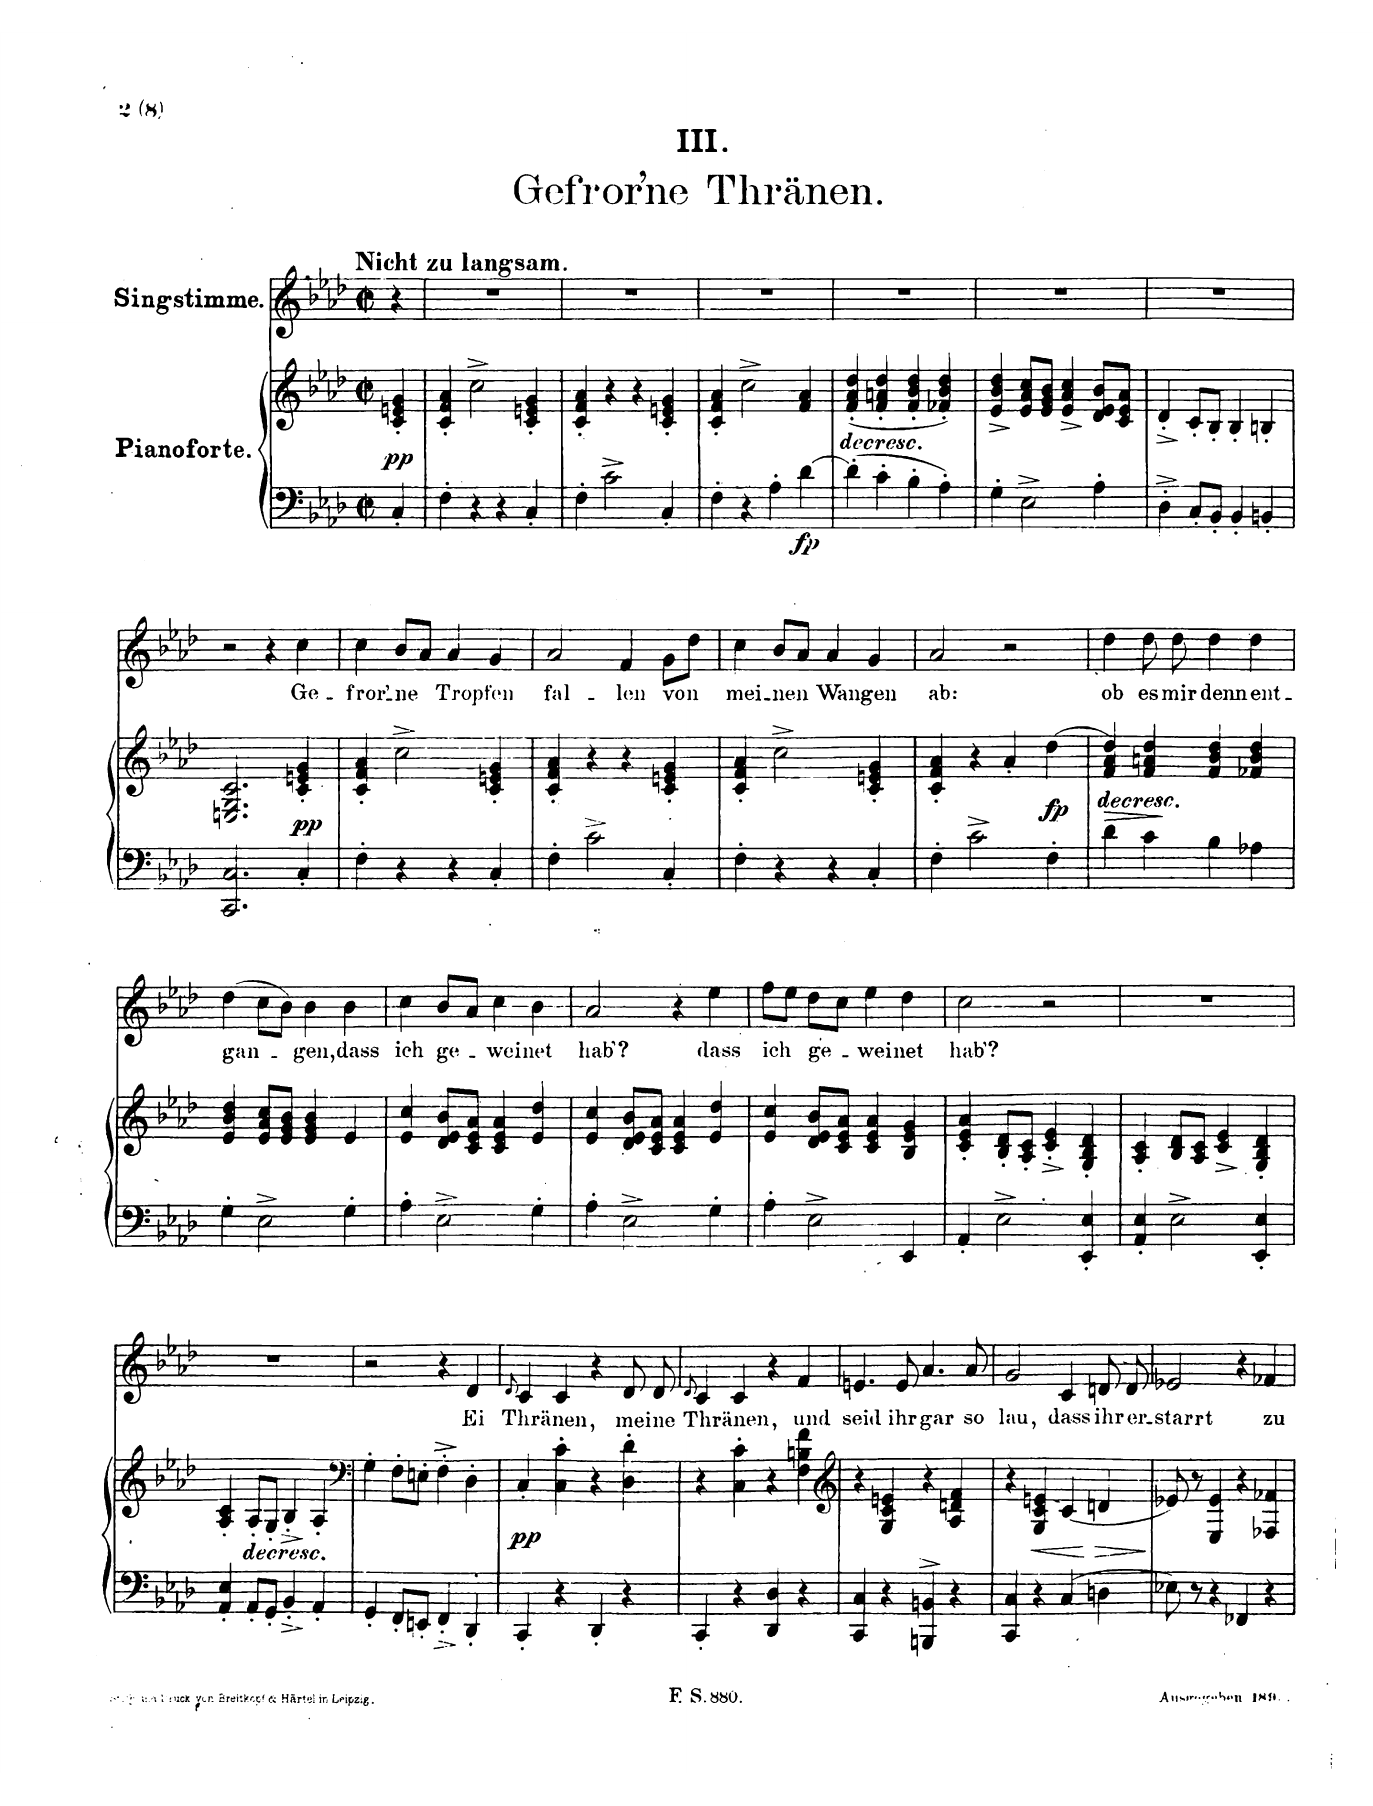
**kern	**kern	**dynam	**kern	**text
*part2	*part2	*part2	*part1	*part1
*staff3	*staff2	*staff2/3	*staff1	*staff1
*I"Pianoforte	*	*	*I"Singstimme Voice	*
*I'Pno	*	*	*	*
*clefF4	*clefG2	*	*clefG2	*
*k[b-e-a-d-]	*k[b-e-a-d-]	*	*k[b-e-a-d-]	*
*M2/2	*M2/2	*	*M2/2	*
*met(c|)	*met(c|)	*	*met(c|)	*
=	=	=	=	=
!	!	!	!LO:TX:a:B:t=Nicht zu langsam	!
4C'/	4c/' 4en/' 4g/'	.	4r	.
=1	=1	=1	=1	=1
4F'\	4c/' 4f/' 4a-/'	.	1r	.
4r	2cc^\	.	.	.
4r	.	.	.	.
4C'/	4c/' 4en/' 4g/'	.	.	.
=2	=2	=2	=2	=2
4F'\	4c/' 4f/' 4a-/'	.	1r	.
2c^\	4r	.	.	.
.	4r	.	.	.
4C'/	4c/' 4en/' 4g/'	.	.	.
=3	=3	=3	=3	=3
4F'\	4c/' 4f/' 4a-/'	.	1r	.
4r	2cc^\	.	.	.
4A-'\	.	.	.	.
!	!	!LO:DY:b=2	!	!
[4d-\	4f/ 4a-/	fp	.	.
=4	=4	=4	=4	=4
!	!LO:TX:b:i:t=dim.	!	!	!
4d-'\]	(4f/' 4a-/' 4dd-/'	.	1r	.
4c'\	4f/' 4an/' 4dd-/'	.	.	.
4B-'\	4f/' 4b-/' 4dd-/'	.	.	.
4A-'\	4f-X/' 4b-/' 4dd-/')	.	.	.
=5	=5	=5	=5	=5
4G'\	4e-/^ 4b-/^ 4dd-/^	.	1r	.
2E-^\	8e-/ 8a-/ 8cc/L	.	.	.
.	8e-/ 8g/ 8b-/J	.	.	.
.	4e-/^ 4a-/^ 4cc/^	.	.	.
4A-'\	8d-/ 8e-/ 8b-/L	.	.	.
.	8c/ 8e-/ 8a-/J	.	.	.
=6	=6	=6	=6	=6
4D-'^\	4d-'^/	.	1r	.
8C'/L	8c'/L	.	.	.
8BB-'/J	8B-'/J	.	.	.
4BB-'/	4B-'/	.	.	.
4BBn'/	4Bn'/	.	.	.
=7	=7	=7	=7	=7
2.CC/ 2.C/	2.En/ 2.G/ 2.c/	.	2r	.
.	.	.	4r	.
!	!	!LO:DY:b	!	!
4C'/	4c/' 4en/' 4g/'	pp	4cc\	Ge-
=8	=8	=8	=8	=8
4F'\	4c/' 4f/' 4a-/'	.	4cc\	-fror’-
4r	2cc^\	.	8b-/L	-ne
.	.	.	8a-/J	.
4r	.	.	4a-/	Trop-
4C'/	4c/' 4en/' 4g/'	.	4g/	-fen
=9	=9	=9	=9	=9
4F'\	4c/' 4f/' 4a-/'	.	2a-/	fal-
2c^\	4r	.	.	.
.	4r	.	4f/	-len
4C'/	4c/' 4en/' 4g/'	.	8g\L	von
.	.	.	8dd-\J	.
=10	=10	=10	=10	=10
4F'\	4c/' 4f/' 4a-/'	.	4cc\	mei-
4r	2cc^\	.	8b-/L	-nen
.	.	.	8a-/J	.
4r	.	.	4a-/	Wan-
4C'/	4c/' 4en/' 4g/'	.	4g/	-gen
=11	=11	=11	=11	=11
4F'\	4c/' 4f/' 4a-/'	.	2a-/	ab:
2c^\	4r	.	.	.
.	4a-'/	.	2r	.
!	!	!LO:DY:a=2	!	!
4F'\	(4dd-\	fp	.	.
=12	=12	=12	=12	=12
!	!	!LO:HP:b	!	!
4d-\	4f/ 4a-/ 4dd-/)	>	4dd-\	ob
4c\	4f/ 4an/ 4dd-/	.	8dd-\	es
.	.	.	8dd-\	mir
4B-\	4f/ 4b-/ 4dd-/	]	4dd-\	denn
4A-X\	4f-X/ 4b-/ 4dd-/	.	4dd-\	ent-
=13	=13	=13	=13	=13
4G'\	4e-/ 4b-/ 4dd-/	.	(4dd-\	-gan-
2E-^\	8e-/ 8a-/ 8cc/L	.	8cc\L	.
.	8e-/ 8g/ 8b-/J	.	8b-\J)	.
.	4e-/ 4g/ 4b-/	.	4b-\	-gen,
4G'\	4e-/	.	4b-\	dass
=14	=14	=14	=14	=14
4A-'\	4e-/ 4cc/	.	4cc\	-ich
2E-^\	8d-/ 8e-/ 8b-/L	.	8b-/L	ge-
.	8c/ 8e-/ 8a-/J	.	8a-/J	.
.	4c/ 4e-/ 4a-/	.	4cc\	wei-
4G'\	4e-/ 4dd-/	.	4b-\	-net
=15	=15	=15	=15	=15
4A-'\	4e-/ 4cc/	.	2a-/	hab’?
2E-^\	8d-/ 8e-/ 8b-/L	.	.	.
.	8c/ 8e-/ 8a-/J	.	.	.
.	4c/ 4e-/ 4a-/	.	4r	.
4G'\	4e-/ 4dd-/	.	4ee-\	dass
=16	=16	=16	=16	=16
4A-'\	4e-/ 4cc/	.	8ff\L	ich
.	.	.	8ee-\J	.
2E-^\	8d-/ 8e-/ 8b-/L	.	8dd-\L	ge-
.	8c/ 8e-/ 8a-/J	.	8cc\J	.
.	4c/ 4e-/ 4a-/	.	4ee-\	-wei-
4EE-/	4B-/ 4e-/ 4g/	.	4dd-\	-net
=17	=17	=17	=17	=17
4AA-'/	4c/' 4e-/' 4a-/'	.	2cc\	hab’?
2E-^\	8B-/' 8d-/'L	.	.	.
.	8A-/' 8c/'J	.	.	.
.	4c/'^ 4e-/'^	.	2r	.
4EE-/' 4E-/'	4G/' 4B-/' 4d-/'	.	.	.
=18	=18	=18	=18	=18
4AA-/' 4E-/'	4A-/' 4c/'	.	1r	.
2E-^\	8B-/ 8d-/L	.	.	.
.	8A-/ 8c/J	.	.	.
.	4c/^ 4e-/^	.	.	.
4EE-/' 4E-/'	4G/' 4B-/' 4d-/'	.	.	.
=19	=19	=19	=19	=19
4AA-/' 4E-/'	4A-/' 4c/'	.	1r	.
8AA-'/L	8A-'/L	.	.	.
8GG'/J	8G'/J	.	.	.
4BB-'^/	4B-'^/	.	.	.
4AA-'/	4A-'/	.	.	.
=20	=20	=20	=20	=20
*	*clefF4	*	*	*
4GG'/	4G'\	.	2r	.
8FF'/L	8F'\L	.	.	.
8EEn'/J	8En'^\J	.	.	.
4FF'^/	4F'\	.	4r	.
4DD-'/	4D-'\	.	4d-/	Ei
=21	=21	=21	=21	=21
.	.	.	8qd-/	.
!	!	!LO:DY:b	!	!
4CC'/	4C'/	pp	4c/	Trä-
4r	4C\' 4c\'	.	4c/	-nen,
4DD-'/	4r	.	4r	.
4r	4D-\' 4d-\'	.	8d-/	mei-
.	.	.	8d-/	-ne
=22	=22	=22	=22	=22
.	.	.	8qd-/	.
4CC'/	4r	.	4c/	Trä-
4r	4C\' 4c\'	.	4c/	-nen,
4DD-/ 4D-/	4r	.	4r	.
4r	4F\ 4Bn\ 4f\	.	4f/	und
=23	=23	=23	=23	=23
*	*clefG2	*	*	*
4CC/ 4C/	4r	.	4.en/	seid
4r	4G/ 4c/ 4en/	.	.	.
.	.	.	8e/	ihr
4BBBn/^ 4BBn/^	4r	.	4.a-/	gar
4r	4A-/ 4dn/ 4f/	.	.	.
.	.	.	8a-/	so
=24	=24	=24	=24	=24
4CC/ 4C/	4r	.	2g/	lau,
4r	4G/ 4c/ 4en/	.	.	.
4C/	(4c/	.	4c/	dass
4Dn\	4dn/	.	8dn/	ihr
.	.	.	8d/	er-
=25	=25	=25	=25	=25
8E-X\	8e-X/)	.	2e-X/	-starrt
8r	8r	.	.	.
4r	4E-/ 4e-/	.	.	.
4FF-X/	4r	.	4r	.
4r	4F-X/ 4f-X/	.	4f-X/	zu
=	=	=	=	=
*-	*-	*-	*-	*-
